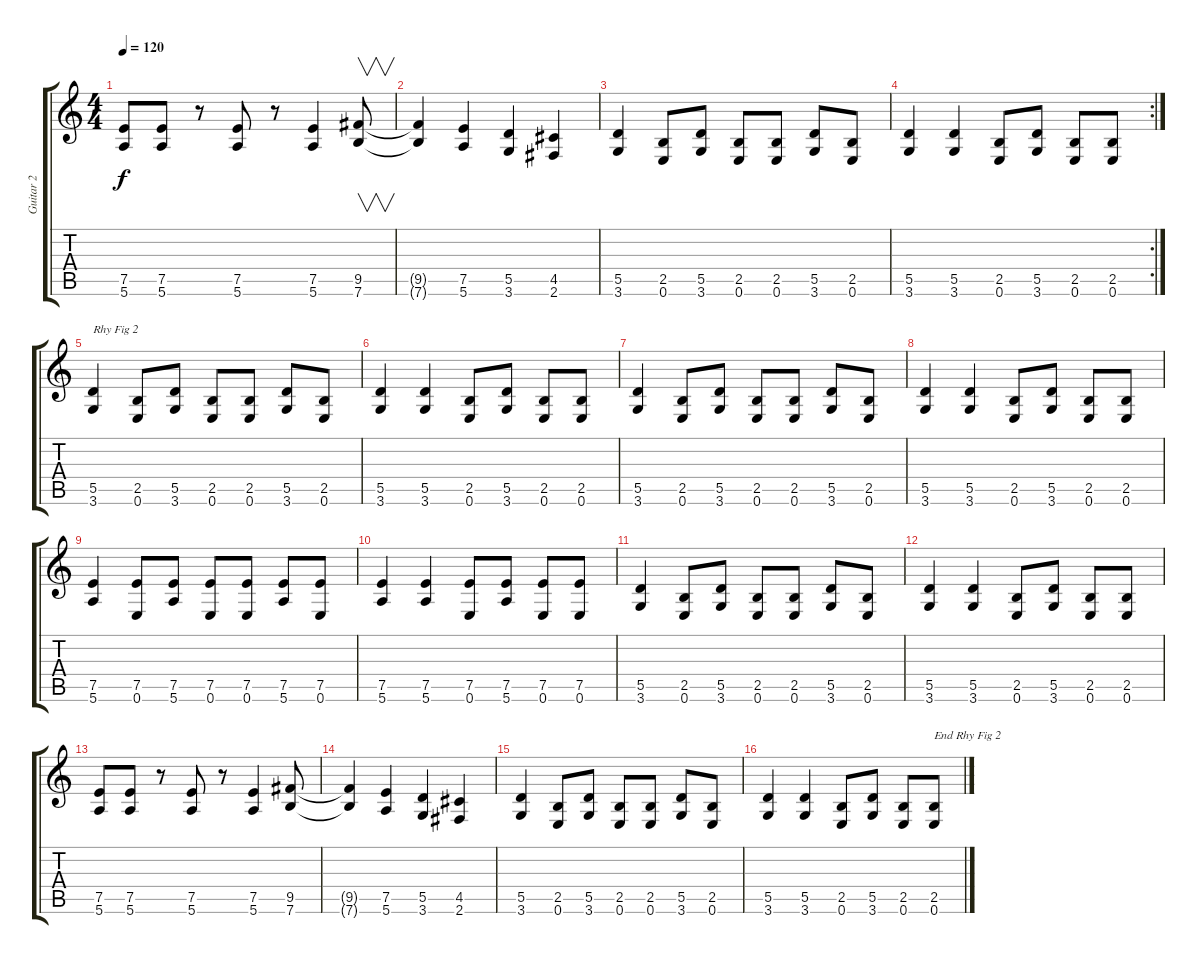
\track ("Guitar 2" "Guitar 2") {instrument overdrivenguitar}
\staff {score tabs}
\tuning (E4 B3 G3 D3 A2 E2) {hide}
\ts (4 4)
\tempo 120
\clef g2
\ks c
(7.5 5.6).8{dy f} (7.5 5.6).8 r.8 (7.5 5.6).8 r.8 (7.5 5.6).4 (9.5 7.6).8{v} |
(9.5{t} 7.6{t}).4 (7.5 5.6).4 (5.5 3.6).4 (4.5 2.6).4 |
(5.5 3.6).4 (2.5 0.6).8 (5.5 3.6).8 (2.5 0.6).8 (2.5 0.6).8 (5.5 3.6).8 (2.5 0.6).8 |
\rc 2
(5.5 3.6).4 (5.5 3.6).4 (2.5 0.6).8 (5.5 3.6).8 (2.5 0.6).8 (2.5 0.6).8 |
(5.5 3.6).4{txt "Rhy Fig 2"} (2.5 0.6).8 (5.5 3.6).8 (2.5 0.6).8 (2.5 0.6).8 (5.5 3.6).8 (2.5 0.6).8 |
(5.5 3.6).4 (5.5 3.6).4 (2.5 0.6).8 (5.5 3.6).8 (2.5 0.6).8 (2.5 0.6).8 |
(5.5 3.6).4 (2.5 0.6).8 (5.5 3.6).8 (2.5 0.6).8 (2.5 0.6).8 (5.5 3.6).8 (2.5 0.6).8 |
(5.5 3.6).4 (5.5 3.6).4 (2.5 0.6).8 (5.5 3.6).8 (2.5 0.6).8 (2.5 0.6).8 |
(7.5 5.6).4 (7.5 0.6).8 (7.5 5.6).8 (7.5 0.6).8 (7.5 0.6).8 (7.5 5.6).8 (7.5 0.6).8 |
(7.5 5.6).4 (7.5 5.6).4 (7.5 0.6).8 (7.5 5.6).8 (7.5 0.6).8 (7.5 0.6).8 |
(5.5 3.6).4 (2.5 0.6).8 (5.5 3.6).8 (2.5 0.6).8 (2.5 0.6).8 (5.5 3.6).8 (2.5 0.6).8 |
(5.5 3.6).4 (5.5 3.6).4 (2.5 0.6).8 (5.5 3.6).8 (2.5 0.6).8 (2.5 0.6).8 |
(7.5 5.6).8 (7.5 5.6).8 r.8 (7.5 5.6).8 r.8 (7.5 5.6).4 (9.5 7.6).8 |
(9.5{t} 7.6{t}).4 (7.5 5.6).4 (5.5 3.6).4 (4.5 2.6).4 |
(5.5 3.6).4 (2.5 0.6).8 (5.5 3.6).8 (2.5 0.6).8 (2.5 0.6).8 (5.5 3.6).8 (2.5 0.6).8 |
(5.5 3.6).4 (5.5 3.6).4 (2.5 0.6).8 (5.5 3.6).8 (2.5 0.6).8 (2.5 0.6).8{txt "End Rhy Fig 2"}
